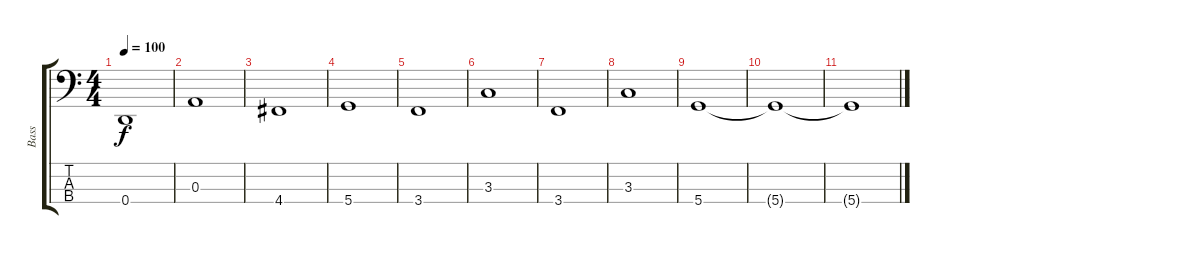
\track ("Bass" "Bass") {instrument synthbass1}
\staff {score tabs}
\tuning (G2 D2 A1 D1) {hide}
\ts (4 4)
\tempo 100
\clef f4
\ks c
0.4.1{dy f} |
0.3.1 |
4.4.1 |
5.4.1 |
3.4.1 |
3.3.1 |
3.4.1 |
3.3.1 |
5.4.1 |
5.4{t}.1 |
5.4{t}.1
